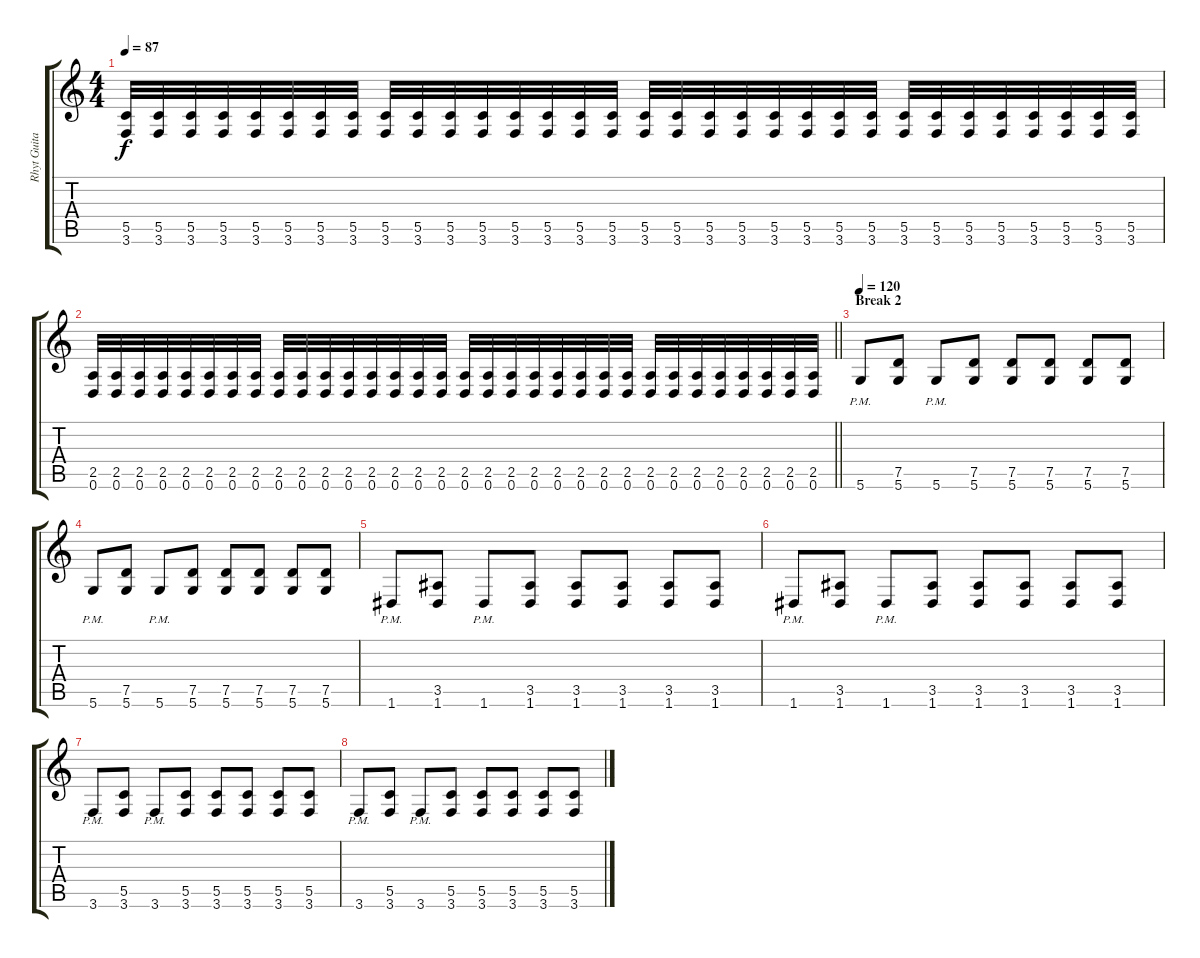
\track ("Rhyt Guitar" "Rhyt Guita") {instrument distortionguitar}
\staff {score tabs}
\tuning (D4 A3 F3 C3 G2 D2) {hide}
\ts (4 4)
\tempo 87
\clef g2
\ks c
(5.5 3.6).32{dy f} (5.5 3.6).32 (5.5 3.6).32 (5.5 3.6).32 (5.5 3.6).32 (5.5 3.6).32 (5.5 3.6).32 (5.5 3.6).32 (5.5 3.6).32 (5.5 3.6).32 (5.5 3.6).32 (5.5 3.6).32 (5.5 3.6).32 (5.5 3.6).32 (5.5 3.6).32 (5.5 3.6).32 (5.5 3.6).32 (5.5 3.6).32 (5.5 3.6).32 (5.5 3.6).32 (5.5 3.6).32 (5.5 3.6).32 (5.5 3.6).32 (5.5 3.6).32 (5.5 3.6).32 (5.5 3.6).32 (5.5 3.6).32 (5.5 3.6).32 (5.5 3.6).32 (5.5 3.6).32 (5.5 3.6).32 (5.5 3.6).32 |
\barLineRight lightlight
(2.5 0.6).32 (2.5 0.6).32 (2.5 0.6).32 (2.5 0.6).32 (2.5 0.6).32 (2.5 0.6).32 (2.5 0.6).32 (2.5 0.6).32 (2.5 0.6).32 (2.5 0.6).32 (2.5 0.6).32 (2.5 0.6).32 (2.5 0.6).32 (2.5 0.6).32 (2.5 0.6).32 (2.5 0.6).32 (2.5 0.6).32 (2.5 0.6).32 (2.5 0.6).32 (2.5 0.6).32 (2.5 0.6).32 (2.5 0.6).32 (2.5 0.6).32 (2.5 0.6).32 (2.5 0.6).32 (2.5 0.6).32 (2.5 0.6).32 (2.5 0.6).32 (2.5 0.6).32 (2.5 0.6).32 (2.5 0.6).32 (2.5 0.6).32 |
\section ("" "Break 2")
\tempo 120
5.6{pm}.8 (7.5 5.6).8 5.6{pm}.8 (7.5 5.6).8 (7.5 5.6).8 (7.5 5.6).8 (7.5 5.6).8 (7.5 5.6).8 |
5.6{pm}.8 (7.5 5.6).8 5.6{pm}.8 (7.5 5.6).8 (7.5 5.6).8 (7.5 5.6).8 (7.5 5.6).8 (7.5 5.6).8 |
1.6{pm}.8 (3.5 1.6).8 1.6{pm}.8 (3.5 1.6).8 (3.5 1.6).8 (3.5 1.6).8 (3.5 1.6).8 (3.5 1.6).8 |
1.6{pm}.8 (3.5 1.6).8 1.6{pm}.8 (3.5 1.6).8 (3.5 1.6).8 (3.5 1.6).8 (3.5 1.6).8 (3.5 1.6).8 |
3.6{pm}.8 (5.5 3.6).8 3.6{pm}.8 (5.5 3.6).8 (5.5 3.6).8 (5.5 3.6).8 (5.5 3.6).8 (5.5 3.6).8 |
3.6{pm}.8 (5.5 3.6).8 3.6{pm}.8 (5.5 3.6).8 (5.5 3.6).8 (5.5 3.6).8 (5.5 3.6).8 (5.5 3.6).8
